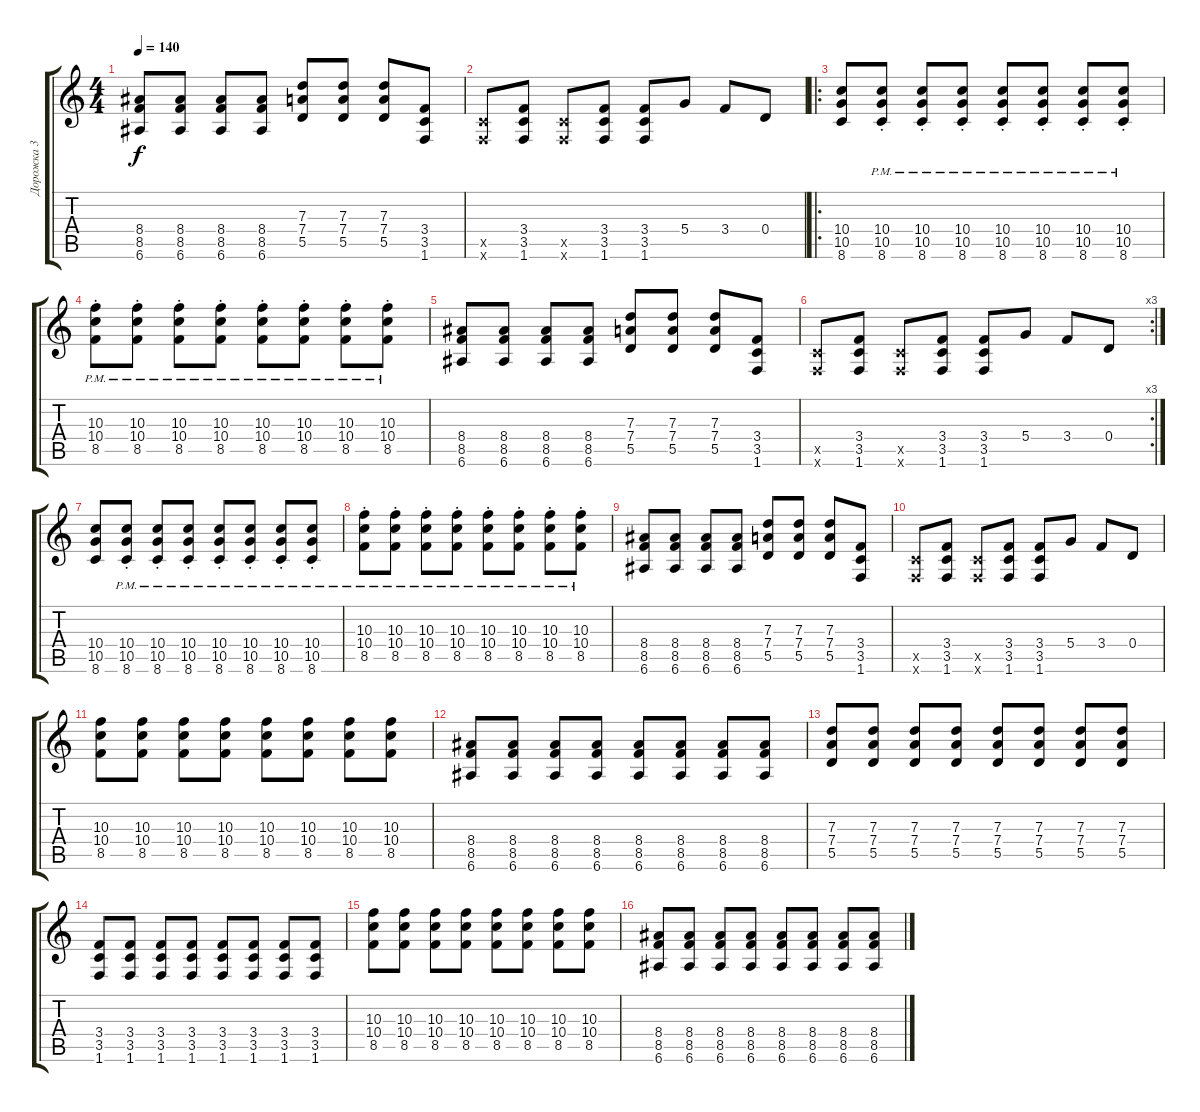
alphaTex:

\track ("Дорожка 3" "Дорожка 3") {instrument distortionguitar}
\staff {score tabs}
\tuning (E4 B3 G3 D3 A2 E2) {hide}
\ts (4 4)
\tempo 140
\clef g2
\ks c
(8.4 8.5 6.6).8{dy f} (8.4 8.5 6.6).8 (8.4 8.5 6.6).8 (8.4 8.5 6.6).8 (7.3 7.4 5.5).8 (7.3 7.4 5.5).8 (7.3 7.4 5.5).8 (3.4 3.5 1.6).8 |
(3.5{x} 1.6{x}).8 (3.4 3.5 1.6).8 (3.5{x} 1.6{x}).8 (3.4 3.5 1.6).8 (3.4 3.5 1.6).8 5.4.8 3.4.8 0.4.8 |
\ro
(10.4 10.5 8.6).8 (10.4{pm st} 10.5{pm st} 8.6{pm st}).8 (10.4{pm st} 10.5{pm st} 8.6{pm st}).8 (10.4{pm st} 10.5{pm st} 8.6{pm st}).8 (10.4{pm st} 10.5{pm st} 8.6{pm st}).8 (10.4{pm st} 10.5{pm st} 8.6{pm st}).8 (10.4{pm st} 10.5{pm st} 8.6{pm st}).8 (10.4{pm st} 10.5{pm st} 8.6{pm st}).8 |
(10.3{pm st} 10.4{pm st} 8.5{pm st}).8 (10.3{pm st} 10.4{pm st} 8.5{pm st}).8 (10.3{pm st} 10.4{pm st} 8.5{pm st}).8 (10.3{pm st} 10.4{pm st} 8.5{pm st}).8 (10.3{pm st} 10.4{pm st} 8.5{pm st}).8 (10.3{pm st} 10.4{pm st} 8.5{pm st}).8 (10.3{pm st} 10.4{pm st} 8.5{pm st}).8 (10.3{pm st} 10.4{pm st} 8.5{pm st}).8 |
(8.4 8.5 6.6).8 (8.4 8.5 6.6).8 (8.4 8.5 6.6).8 (8.4 8.5 6.6).8 (7.3 7.4 5.5).8 (7.3 7.4 5.5).8 (7.3 7.4 5.5).8 (3.4 3.5 1.6).8 |
\rc 3
(3.5{x} 1.6{x}).8 (3.4 3.5 1.6).8 (3.5{x} 1.6{x}).8 (3.4 3.5 1.6).8 (3.4 3.5 1.6).8 5.4.8 3.4.8 0.4.8 |
(10.4 10.5 8.6).8 (10.4{pm st} 10.5{pm st} 8.6{pm st}).8 (10.4{pm st} 10.5{pm st} 8.6{pm st}).8 (10.4{pm st} 10.5{pm st} 8.6{pm st}).8 (10.4{pm st} 10.5{pm st} 8.6{pm st}).8 (10.4{pm st} 10.5{pm st} 8.6{pm st}).8 (10.4{pm st} 10.5{pm st} 8.6{pm st}).8 (10.4{pm st} 10.5{pm st} 8.6{pm st}).8 |
(10.3{pm st} 10.4{pm st} 8.5{pm st}).8 (10.3{pm st} 10.4{pm st} 8.5{pm st}).8 (10.3{pm st} 10.4{pm st} 8.5{pm st}).8 (10.3{pm st} 10.4{pm st} 8.5{pm st}).8 (10.3{pm st} 10.4{pm st} 8.5{pm st}).8 (10.3{pm st} 10.4{pm st} 8.5{pm st}).8 (10.3{pm st} 10.4{pm st} 8.5{pm st}).8 (10.3{pm st} 10.4{pm st} 8.5{pm st}).8 |
(8.4 8.5 6.6).8 (8.4 8.5 6.6).8 (8.4 8.5 6.6).8 (8.4 8.5 6.6).8 (7.3 7.4 5.5).8 (7.3 7.4 5.5).8 (7.3 7.4 5.5).8 (3.4 3.5 1.6).8 |
(3.5{x} 1.6{x}).8 (3.4 3.5 1.6).8 (3.5{x} 1.6{x}).8 (3.4 3.5 1.6).8 (3.4 3.5 1.6).8 5.4.8 3.4.8 0.4.8 |
(10.3 10.4 8.5).8 (10.3 10.4 8.5).8 (10.3 10.4 8.5).8 (10.3 10.4 8.5).8 (10.3 10.4 8.5).8 (10.3 10.4 8.5).8 (10.3 10.4 8.5).8 (10.3 10.4 8.5).8 |
(8.4 8.5 6.6).8 (8.4 8.5 6.6).8 (8.4 8.5 6.6).8 (8.4 8.5 6.6).8 (8.4 8.5 6.6).8 (8.4 8.5 6.6).8 (8.4 8.5 6.6).8 (8.4 8.5 6.6).8 |
(7.3 7.4 5.5).8 (7.3 7.4 5.5).8 (7.3 7.4 5.5).8 (7.3 7.4 5.5).8 (7.3 7.4 5.5).8 (7.3 7.4 5.5).8 (7.3 7.4 5.5).8 (7.3 7.4 5.5).8 |
(3.4 3.5 1.6).8 (3.4 3.5 1.6).8 (3.4 3.5 1.6).8 (3.4 3.5 1.6).8 (3.4 3.5 1.6).8 (3.4 3.5 1.6).8 (3.4 3.5 1.6).8 (3.4 3.5 1.6).8 |
(10.3 10.4 8.5).8 (10.3 10.4 8.5).8 (10.3 10.4 8.5).8 (10.3 10.4 8.5).8 (10.3 10.4 8.5).8 (10.3 10.4 8.5).8 (10.3 10.4 8.5).8 (10.3 10.4 8.5).8 |
(8.4 8.5 6.6).8 (8.4 8.5 6.6).8 (8.4 8.5 6.6).8 (8.4 8.5 6.6).8 (8.4 8.5 6.6).8 (8.4 8.5 6.6).8 (8.4 8.5 6.6).8 (8.4 8.5 6.6).8
